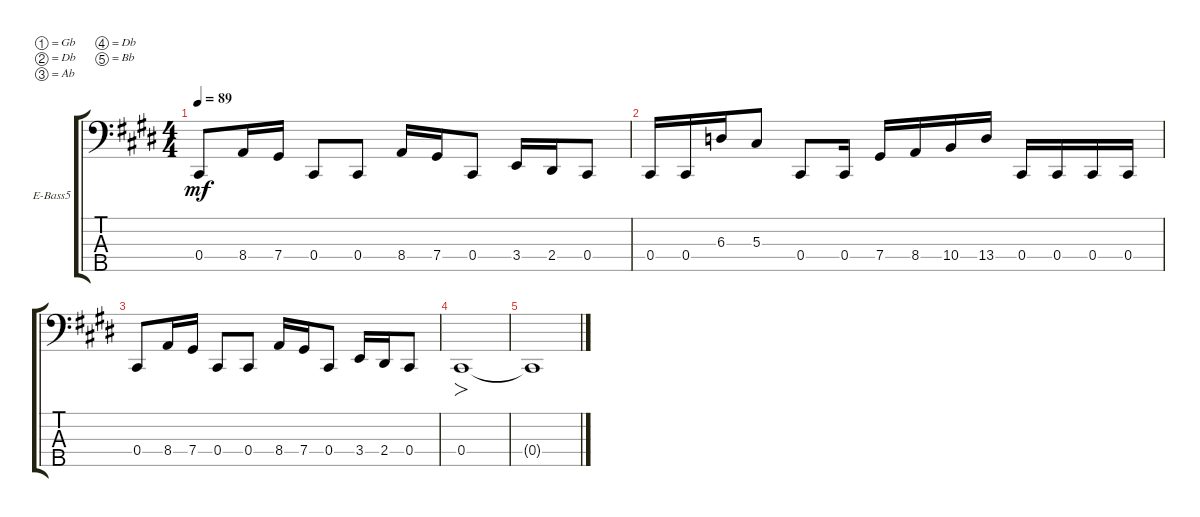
\defaultSystemsLayout 4
\bracketExtendMode groupsimilarinstruments
\firstSystemTrackNameOrientation horizontal
\otherSystemsTrackNameOrientation horizontal
\track ("Electric Bass" "E-Bass5") {instrument electricbassfinger}
\staff {score tabs}
\tuning (Gb2 Db2 Ab1 Db1 Bb0)
\ts (4 4)
\tempo 89
\clef f4
\ks c#minor
0.4.8{dy mf} 8.4.16 7.4.16 0.4.8 0.4.8 8.4.16 7.4.16 0.4.8 3.4.16 2.4.16 0.4.8 |
0.4.16 0.4.16 6.3.16 5.3.8 0.4.8 0.4.16 7.4.16 8.4.16 10.4.16 13.4.16 0.4.16 0.4.16 0.4.16 0.4.16 |
0.4.8 8.4.16 7.4.16 0.4.8 0.4.8 8.4.16 7.4.16 0.4.8 3.4.16 2.4.16 0.4.8 |
0.4.1{fo} |
0.4{t}.1
